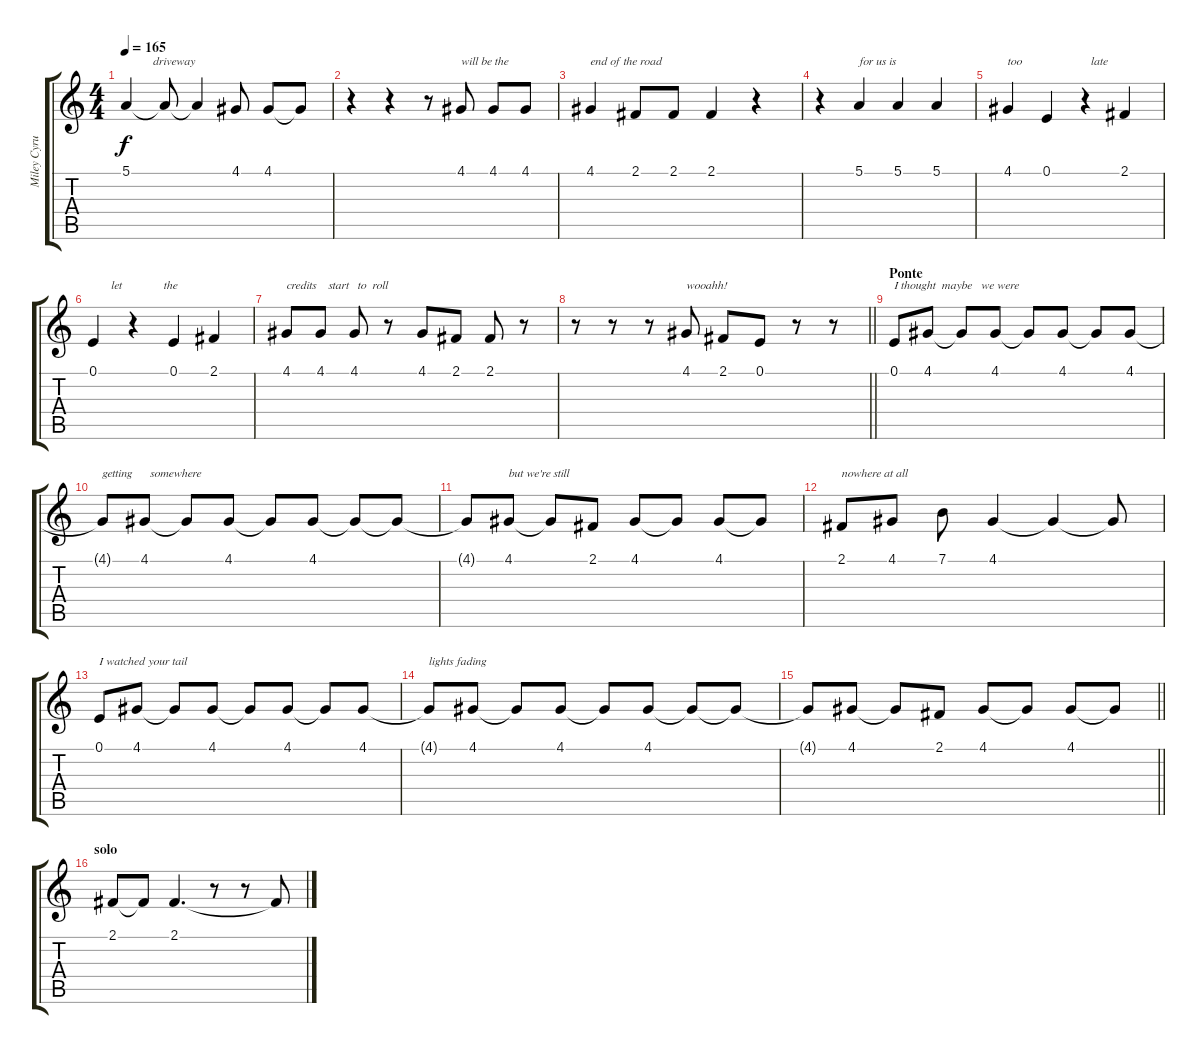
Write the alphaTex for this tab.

\track ("Miley Cyrus" "Miley Cyru") {instrument cello}
\staff {score tabs}
\tuning (E4 B3 G3 D3 A2 E2) {hide}
\ts (4 4)
\tempo 165
\clef g2
\ks c
5.1.4{txt "         driveway" dy f} 5.1{t}.8 5.1{t}.4 4.1.8 4.1.8 4.1{t}.8 |
r.4 r.4 r.8 4.1.8{txt "will be the "} 4.1.8 4.1.8 |
4.1.4{txt "end of the road"} 2.1.8 2.1.8 2.1.4 r.4 |
r.4 5.1.4{txt "for us is"} 5.1.4 5.1.4 |
4.1.4{txt "too                       late "} 0.1.4 r.4 2.1.4 |
0.1.4{txt "      let              the "} r.4 0.1.4 2.1.4 |
4.1.8{txt "credits    start   to  roll"} 4.1.8 4.1.8 r.8 4.1.8 2.1.8 2.1.8 r.8 |
\barLineRight lightlight
r.8 r.8 r.8 4.1.8{txt "wooahh!"} 2.1.8 0.1.8 r.8 r.8 |
\section ("" "Ponte")
0.1.8{txt "I thought  maybe   we were"} 4.1.8 4.1{t}.8 4.1.8 4.1{t}.8 4.1.8 4.1{t}.8 4.1.8 |
4.1{t}.8{txt "getting      somewhere"} 4.1.8 4.1{t}.8 4.1.8 4.1{t}.8 4.1.8 4.1{t}.8 4.1{t}.8 |
4.1{t}.8 4.1.8{txt "but we're still"} 4.1{t}.8 2.1.8 4.1.8 4.1{t}.8 4.1.8 4.1{t}.8 |
2.1.8{txt "nowhere at all"} 4.1.8 7.1.8 4.1.4 4.1{t}.4 4.1{t}.8 |
0.1.8{txt "I watched your tail"} 4.1.8 4.1{t}.8 4.1.8 4.1{t}.8 4.1.8 4.1{t}.8 4.1.8 |
4.1{t}.8{txt "lights fading"} 4.1.8 4.1{t}.8 4.1.8 4.1{t}.8 4.1.8 4.1{t}.8 4.1{t}.8 |
\barLineRight lightlight
4.1{t}.8 4.1.8{txt ""} 4.1{t}.8 2.1.8 4.1.8 4.1{t}.8 4.1.8 4.1{t}.8 |
\section ("" "solo")
2.1.8 2.1{t}.8 2.1.4{d} r.8 r.8 2.1{t}.8
